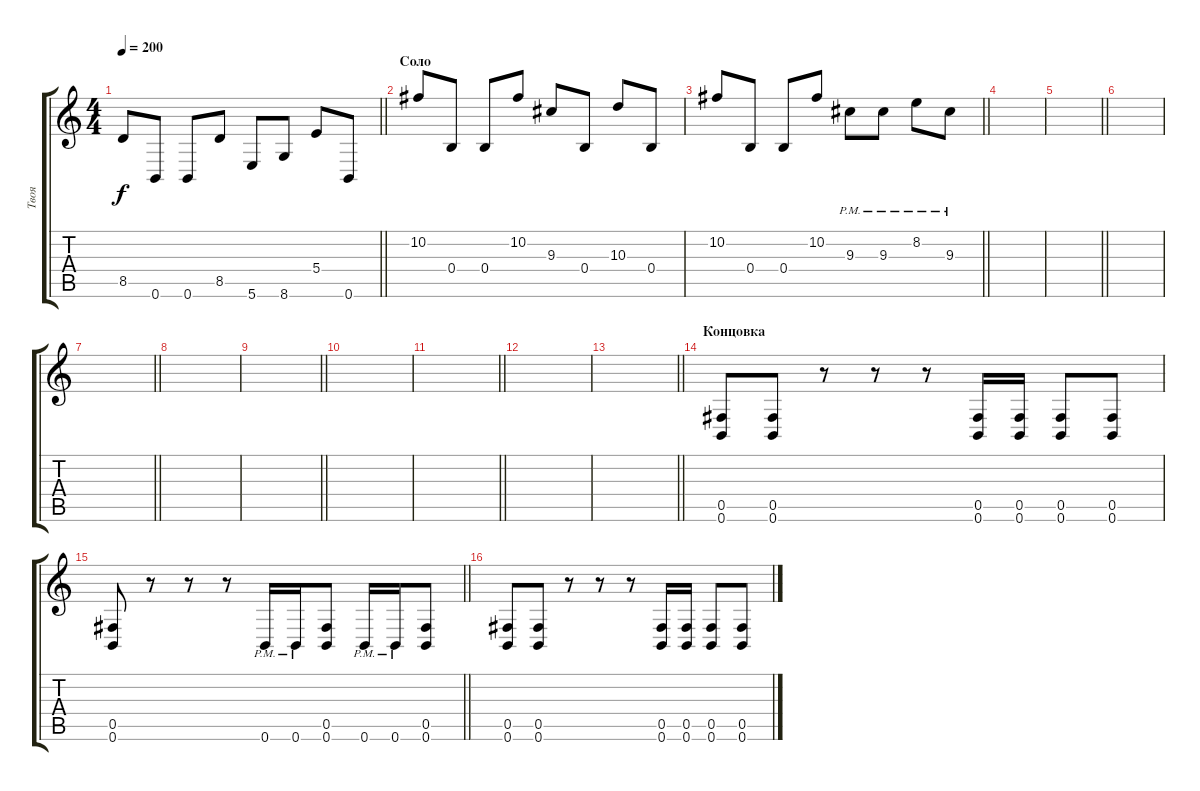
\track ("Твоя" "Твоя") {instrument distortionguitar}
\staff {score tabs}
\tuning (Db4 Ab3 E3 B2 Gb2 B1) {hide}
\ts (4 4)
\tempo 200
\clef g2
\barLineRight lightlight
\ks c
8.5.8{dy f} 0.6.8 0.6.8 8.5.8 5.6.8 8.6.8 5.4.8 0.6.8 |
\section ("" "Соло")
10.2.8 0.4.8 0.4.8 10.2.8 9.3.8 0.4.8 10.3.8 0.4.8 |
\barLineRight lightlight
10.2.8 0.4.8 0.4.8 10.2.8 9.3{pm}.8 9.3{pm}.8 8.2{pm}.8 9.3{pm}.8 |
|
\barLineRight lightlight
|
|
\barLineRight lightlight
|
|
\barLineRight lightlight
|
|
\barLineRight lightlight
|
|
\barLineRight lightlight
|
\section ("" "Концовка")
(0.5 0.6).8 (0.5 0.6).8 r.8 r.8 r.8 (0.5 0.6).16 (0.5 0.6).16 (0.5 0.6).8 (0.5 0.6).8 |
\barLineRight lightlight
(0.5 0.6).8 r.8 r.8 r.8 0.6{pm}.16 0.6{pm}.16 (0.5 0.6).8 0.6{pm}.16 0.6{pm}.16 (0.5 0.6).8 |
(0.5 0.6).8 (0.5 0.6).8 r.8 r.8 r.8 (0.5 0.6).16 (0.5 0.6).16 (0.5 0.6).8 (0.5 0.6).8
